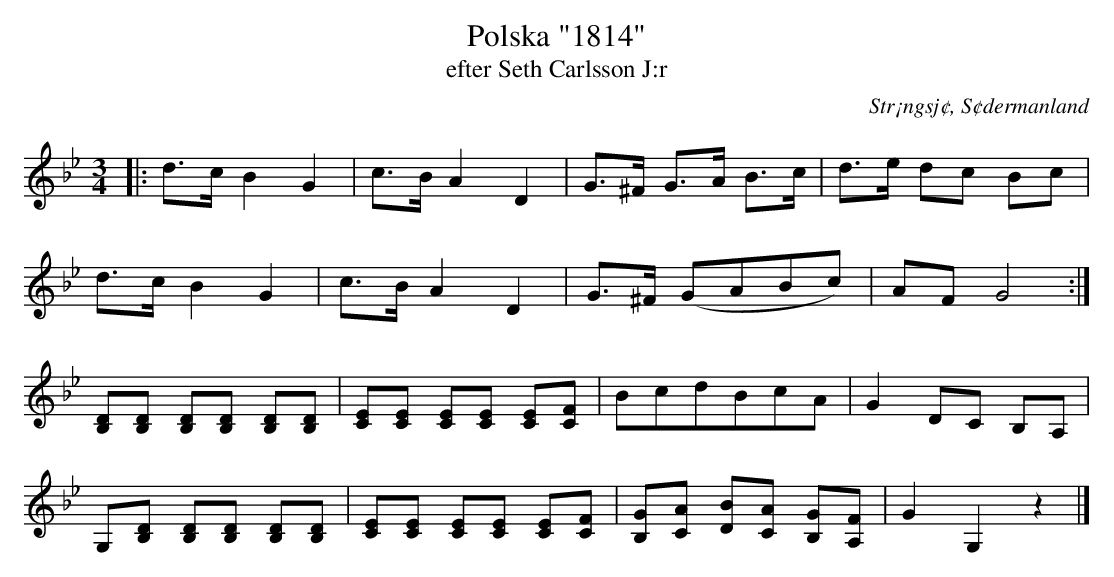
X:1
T: Polska "1814"
T: efter Seth Carlsson J:r
O: Str¡ngsj¢, S¢dermanland
M: 3/4
L: 1/16
K: Bb
|: d3c B4 G4 | c3B A4 D4 | G3^F G3A B3c | d3e d2c2 B2c2 |
d3c B4 G4 | c3B A4 D4 | G3^F (G2A2B2c2) | A2F2 G8 :|
[D2B,2][D2B,2] [D2B,2][D2B,2] [D2B,2][D2B,2] | [C2E2][C2E2] [C2E2][C2E2] [C2E2][C2F2] | B2c2d2B2c2A2 | G4 D2C2 B,2A,2 |
G,2[D2B,2] [D2B,2][D2B,2] [D2B,2][D2B,2] | [C2E2][C2E2] [C2E2][C2E2] [C2E2][C2F2] | [B,2G2][C2A2] [D2B2][C2A2] [B,2G2][A,2F2] | G4 G,4 z4 |]
